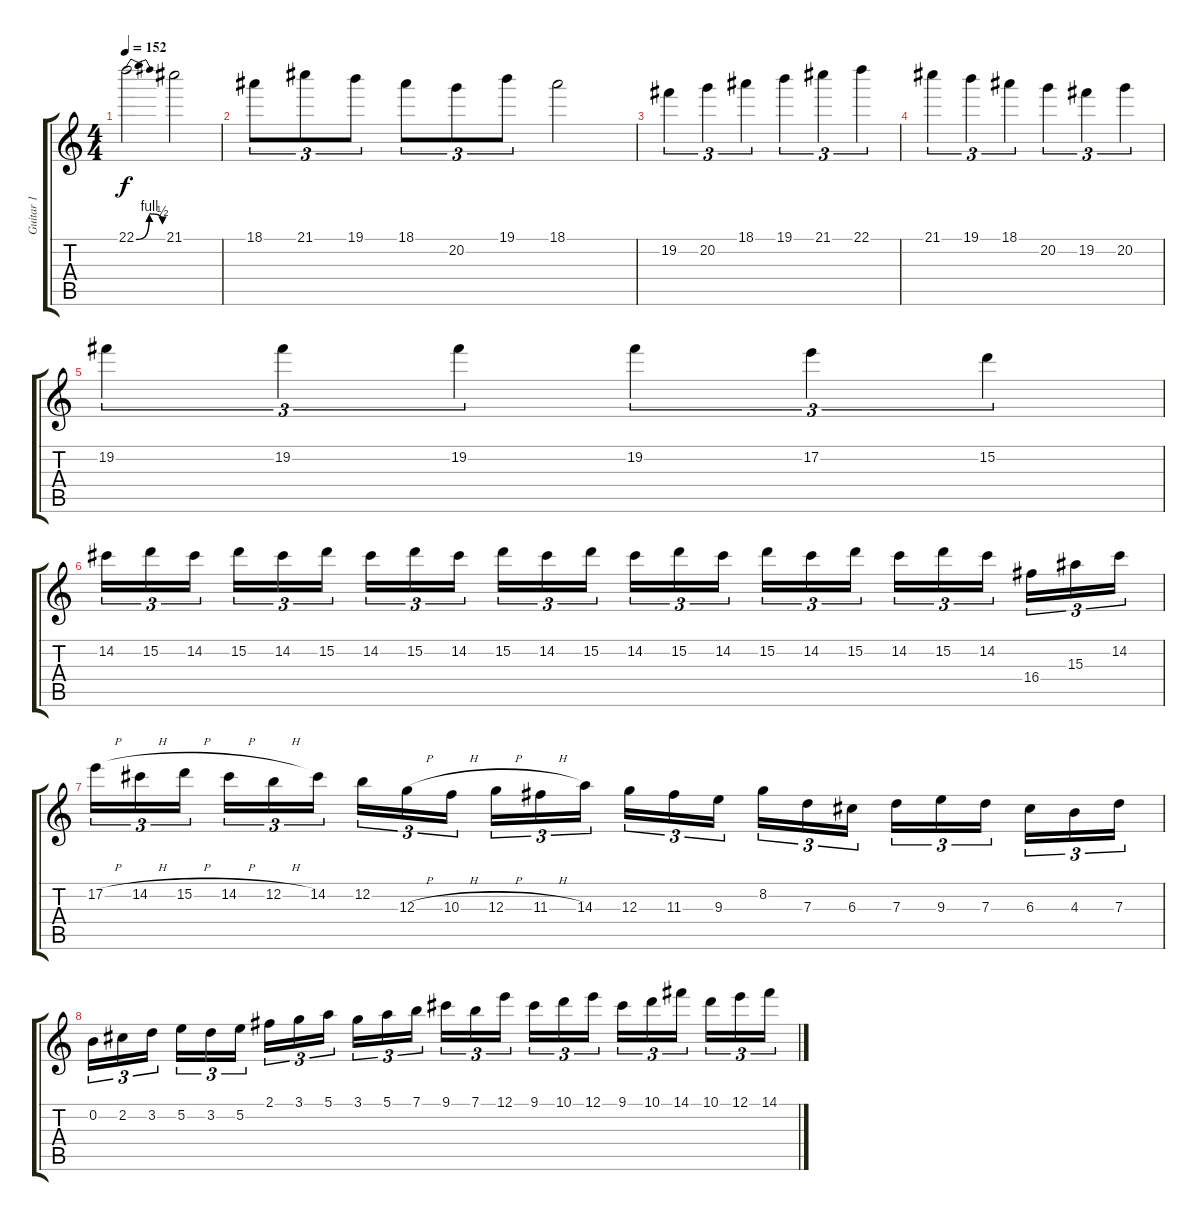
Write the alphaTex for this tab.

\track ("Guitar 1" "Guitar 1") {instrument distortionguitar}
\staff {score tabs}
\tuning (E4 B3 G3 D3 A2 E2) {hide}
\ts (4 4)
\tempo 152
\clef g2
\ks c
22.1{be (bendrelease 0 0 4 4 30 4 60 2)}.2{dy f} 21.1.2 |
18.1.8{tu (3 2)} 21.1.8{tu (3 2)} 19.1.8{tu (3 2)} 18.1.8{tu (3 2)} 20.2.8{tu (3 2)} 19.1.8{tu (3 2)} 18.1.2 |
19.2.4{tu (3 2)} 20.2.4{tu (3 2)} 18.1.4{tu (3 2)} 19.1.4{tu (3 2)} 21.1.4{tu (3 2)} 22.1.4{tu (3 2)} |
21.1.4{tu (3 2)} 19.1.4{tu (3 2)} 18.1.4{tu (3 2)} 20.2.4{tu (3 2)} 19.2.4{tu (3 2)} 20.2.4{tu (3 2)} |
19.2.4{tu (3 2)} 19.2.4{tu (3 2)} 19.2.4{tu (3 2)} 19.2.4{tu (3 2)} 17.2.4{tu (3 2)} 15.2.4{tu (3 2)} |
14.2.16{tu (3 2)} 15.2.16{tu (3 2)} 14.2.16{tu (3 2)} 15.2.16{tu (3 2)} 14.2.16{tu (3 2)} 15.2.16{tu (3 2)} 14.2.16{tu (3 2)} 15.2.16{tu (3 2)} 14.2.16{tu (3 2)} 15.2.16{tu (3 2)} 14.2.16{tu (3 2)} 15.2.16{tu (3 2)} 14.2.16{tu (3 2)} 15.2.16{tu (3 2)} 14.2.16{tu (3 2)} 15.2.16{tu (3 2)} 14.2.16{tu (3 2)} 15.2.16{tu (3 2)} 14.2.16{tu (3 2)} 15.2.16{tu (3 2)} 14.2.16{tu (3 2)} 16.4.16{tu (3 2)} 15.3.16{tu (3 2)} 14.2.16{tu (3 2)} |
17.2{h}.16{tu (3 2)} 14.2{h}.16{tu (3 2)} 15.2{h}.16{tu (3 2)} 14.2{h}.16{tu (3 2)} 12.2{h}.16{tu (3 2)} 14.2.16{tu (3 2)} 12.2.16{tu (3 2)} 12.3{h}.16{tu (3 2)} 10.3{h}.16{tu (3 2)} 12.3{h}.16{tu (3 2)} 11.3{h}.16{tu (3 2)} 14.3.16{tu (3 2)} 12.3.16{tu (3 2)} 11.3.16{tu (3 2)} 9.3.16{tu (3 2)} 8.2.16{tu (3 2)} 7.3.16{tu (3 2)} 6.3.16{tu (3 2)} 7.3.16{tu (3 2)} 9.3.16{tu (3 2)} 7.3.16{tu (3 2)} 6.3.16{tu (3 2)} 4.3.16{tu (3 2)} 7.3.16{tu (3 2)} |
0.2.16{tu (3 2)} 2.2.16{tu (3 2)} 3.2.16{tu (3 2)} 5.2.16{tu (3 2)} 3.2.16{tu (3 2)} 5.2.16{tu (3 2)} 2.1.16{tu (3 2)} 3.1.16{tu (3 2)} 5.1.16{tu (3 2)} 3.1.16{tu (3 2)} 5.1.16{tu (3 2)} 7.1.16{tu (3 2)} 9.1.16{tu (3 2)} 7.1.16{tu (3 2)} 12.1.16{tu (3 2)} 9.1.16{tu (3 2)} 10.1.16{tu (3 2)} 12.1.16{tu (3 2)} 9.1.16{tu (3 2)} 10.1.16{tu (3 2)} 14.1.16{tu (3 2)} 10.1.16{tu (3 2)} 12.1.16{tu (3 2)} 14.1.16{tu (3 2)}
